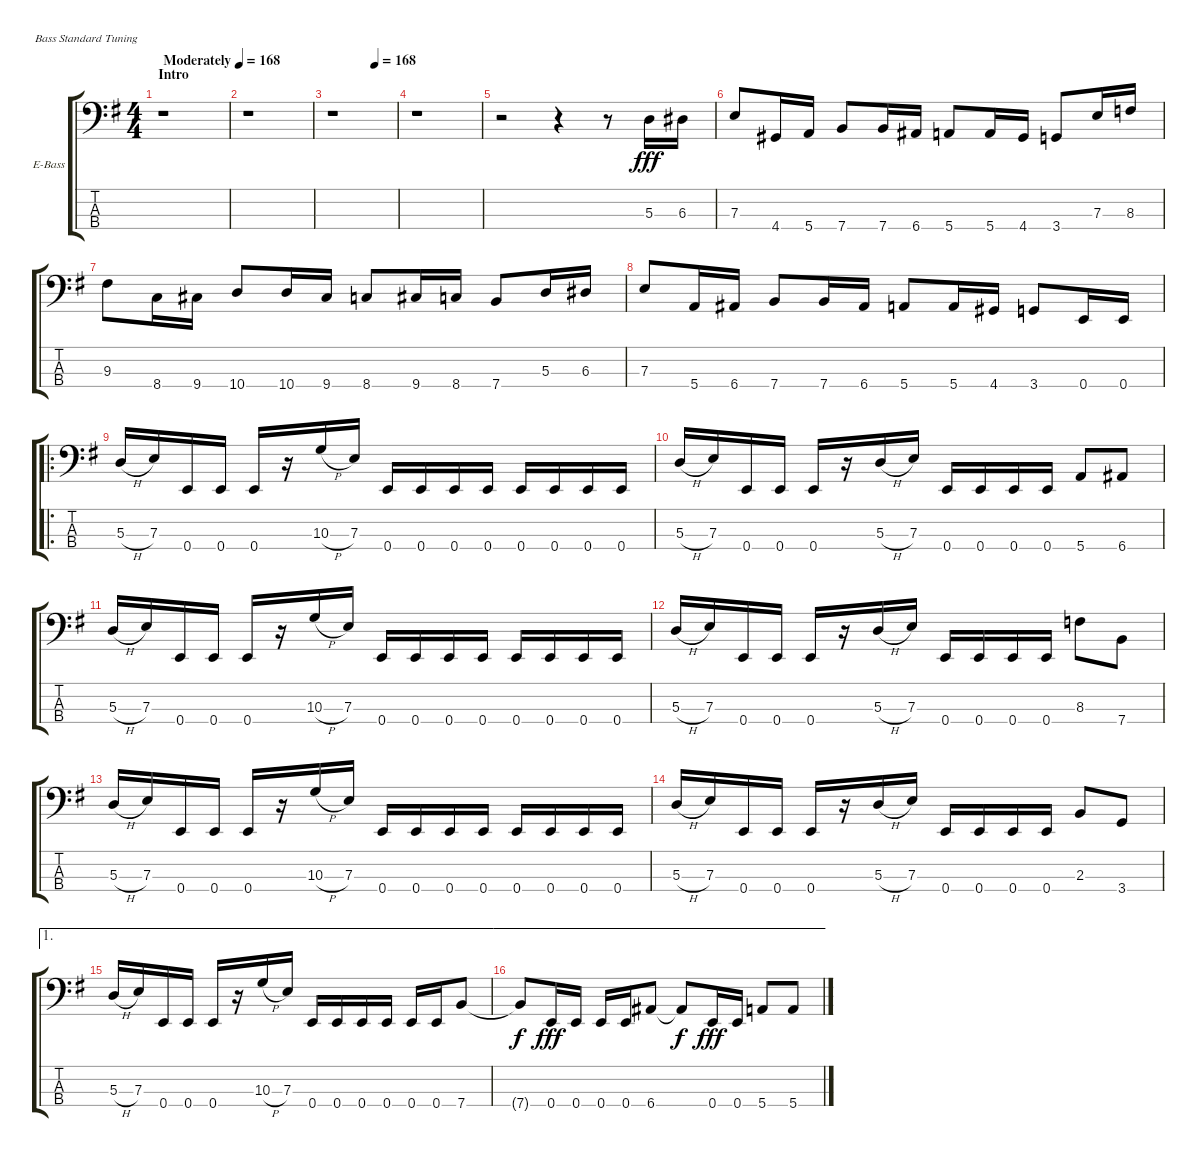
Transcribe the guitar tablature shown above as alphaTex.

\defaultSystemsLayout 4
\bracketExtendMode groupsimilarinstruments
\firstSystemTrackNameOrientation horizontal
\otherSystemsTrackNameOrientation horizontal
\track ("David Elleffson" "E-Bass") {instrument electricbassfinger}
\staff {score tabs}
\tuning (G2 D2 A1 E1)
\ts (4 4)
\section ("" "Intro")
\tempo (168 "Moderately")
\clef f4
\scale
0.511811
\ks g
r.1{dy fff instrument electricbassfinger} |
\scale
0.244094 r.1 |
\tempo (168 0.66875)
\scale
0.244094 r.1 |
\scale
0.333333 r.1 |
\scale
0.333333 r.2 r.4 r.8 5.3.16 6.3.16 |
\scale
0.333333 7.3.8 4.4.16 5.4.16 7.4.8 7.4.16 6.4.16 5.4.8 5.4.16 4.4.16 3.4.8 7.3.16 8.3.16 |
\scale
0.313131 9.3.8 8.4.16 9.4.16 10.4.8 10.4.16 9.4.16 8.4.8 9.4.16 8.4.16 7.4.8 5.3.16 6.3.16 |
\scale
0.313131 7.3.8 5.4.16 6.4.16 7.4.8 7.4.16 6.4.16 5.4.8 5.4.16 4.4.16 3.4.8 0.4.16 0.4.16 |
\ro
\scale
0.373737 5.3{h}.16 7.3.16 0.4.16 0.4.16 0.4.16 r.16 10.3{h}.16 7.3.16 0.4.16 0.4.16 0.4.16 0.4.16 0.4.16 0.4.16 0.4.16 0.4.16 |
\scale
0.333333 5.3{h}.16 7.3.16 0.4.16 0.4.16 0.4.16 r.16 5.3{h}.16 7.3.16 0.4.16 0.4.16 0.4.16 0.4.16 5.4.8 6.4.8 |
\scale
0.333333 5.3{h}.16 7.3.16 0.4.16 0.4.16 0.4.16 r.16 10.3{h}.16 7.3.16 0.4.16 0.4.16 0.4.16 0.4.16 0.4.16 0.4.16 0.4.16 0.4.16 |
\scale
0.333333 5.3{h}.16 7.3.16 0.4.16 0.4.16 0.4.16 r.16 5.3{h}.16 7.3.16 0.4.16 0.4.16 0.4.16 0.4.16 8.3.8 7.4.8 |
\scale
0.333333 5.3{h}.16 7.3.16 0.4.16 0.4.16 0.4.16 r.16 10.3{h}.16 7.3.16 0.4.16 0.4.16 0.4.16 0.4.16 0.4.16 0.4.16 0.4.16 0.4.16 |
\scale
0.333333 5.3{h}.16 7.3.16 0.4.16 0.4.16 0.4.16 r.16 5.3{h}.16 7.3.16 0.4.16 0.4.16 0.4.16 0.4.16 2.3.8 3.4.8 |
\ae 1
\scale
0.333333 5.3{h}.16 7.3.16 0.4.16 0.4.16 0.4.16 r.16 10.3{h}.16 7.3.16 0.4.16 0.4.16 0.4.16 0.4.16 0.4.16 0.4.16 7.4.8 |
\ae 1
\scale
0.322917 7.4{t}.8{dy f} 0.4.16{dy fff} 0.4.16 0.4.16 0.4.16 6.4.8 6.4{t}.8{dy f} 0.4.16{dy fff} 0.4.16 5.4.8 5.4.8
